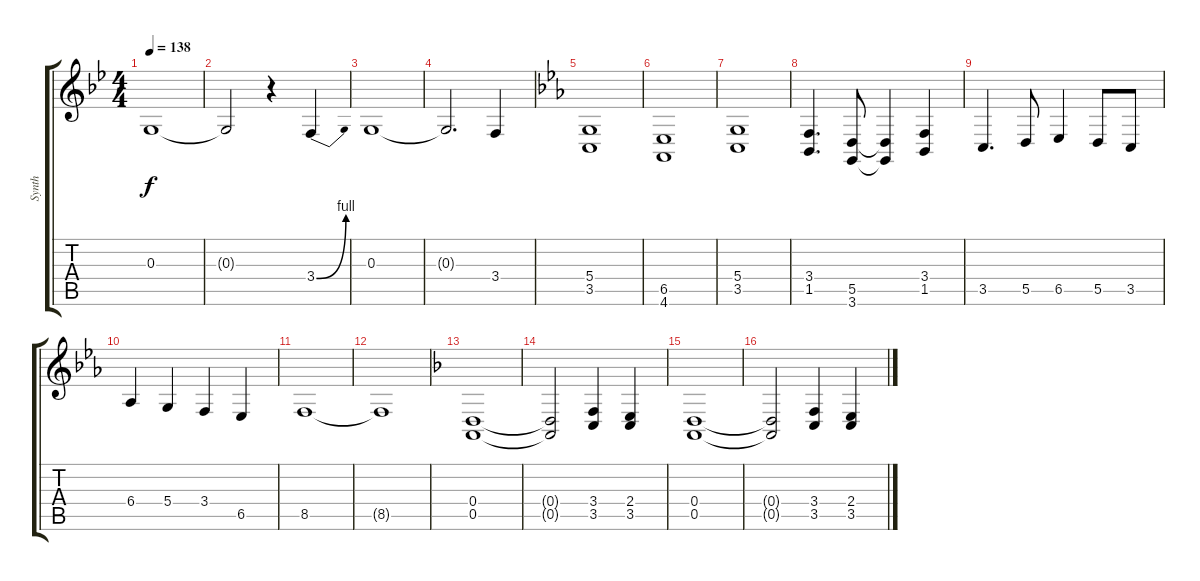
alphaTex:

\track ("Synth" "Synth") {instrument pad3polysynth bank 100}
\staff {score tabs}
\tuning (E4 B3 G3 D3 A2 E2) {hide}
\ts (4 4)
\tempo 138
\clef g2
\ks bb
0.3.1{dy f} |
0.3{t}.2 r.4 3.4{be (bend 0 0 60 4)}.4 |
0.3.1 |
0.3{t}.2{d} 3.4.4 |
\ks eb
(5.4 3.5).1 |
(6.5 4.6).1 |
(5.4 3.5).1 |
(3.4 1.5).4{d} (5.5 3.6).8 (5.5{t} 3.6{t}).4 (3.4 1.5).4 |
3.5.4{d} 5.5.8 6.5.4 5.5.8 3.5.8 |
6.4.4 5.4.4 3.4.4 6.5.4 |
8.5.1 |
8.5{t}.1 |
\ks f
(0.4 0.5).1 |
(0.4{t} 0.5{t}).2 (3.4 3.5).4 (2.4 3.5).4 |
(0.4 0.5).1 |
(0.4{t} 0.5{t}).2 (3.4 3.5).4 (2.4 3.5).4
